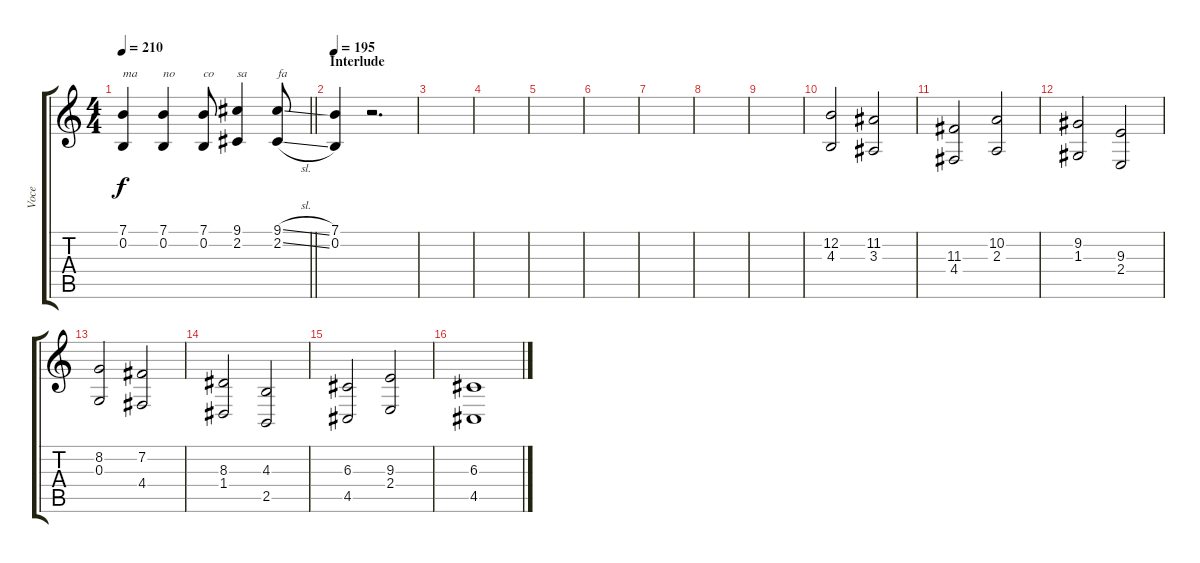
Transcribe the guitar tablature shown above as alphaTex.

\track ("Voce" "Voce") {instrument ocarina}
\staff {score tabs}
\tuning (E4 B3 G3 D3 A2 E2) {hide}
\ts (4 4)
\tempo 210
\clef g2
\barLineRight lightlight
\ks c
(7.1 0.2).4{txt "ma" dy f} (7.1 0.2).4{txt "no"} (7.1 0.2).8{txt "co"} (9.1 2.2).4{txt "sa"} (9.1{sl} 2.2{sl}).8{txt "fa"} |
\section ("" "Interlude")
\tempo 195
(7.1 0.2).4 r.2{d} |
|
|
|
|
|
|
|
(12.2 4.3).2 (11.2 3.3).2 |
(11.3 4.4).2 (10.2 2.3).2 |
(9.2 1.3).2 (9.3 2.4).2 |
(8.2 0.3).2 (7.2 4.4).2 |
(8.3 1.4).2 (4.3 2.5).2 |
(6.3 4.5).2 (9.3 2.4).2 |
(6.3 4.5).1
